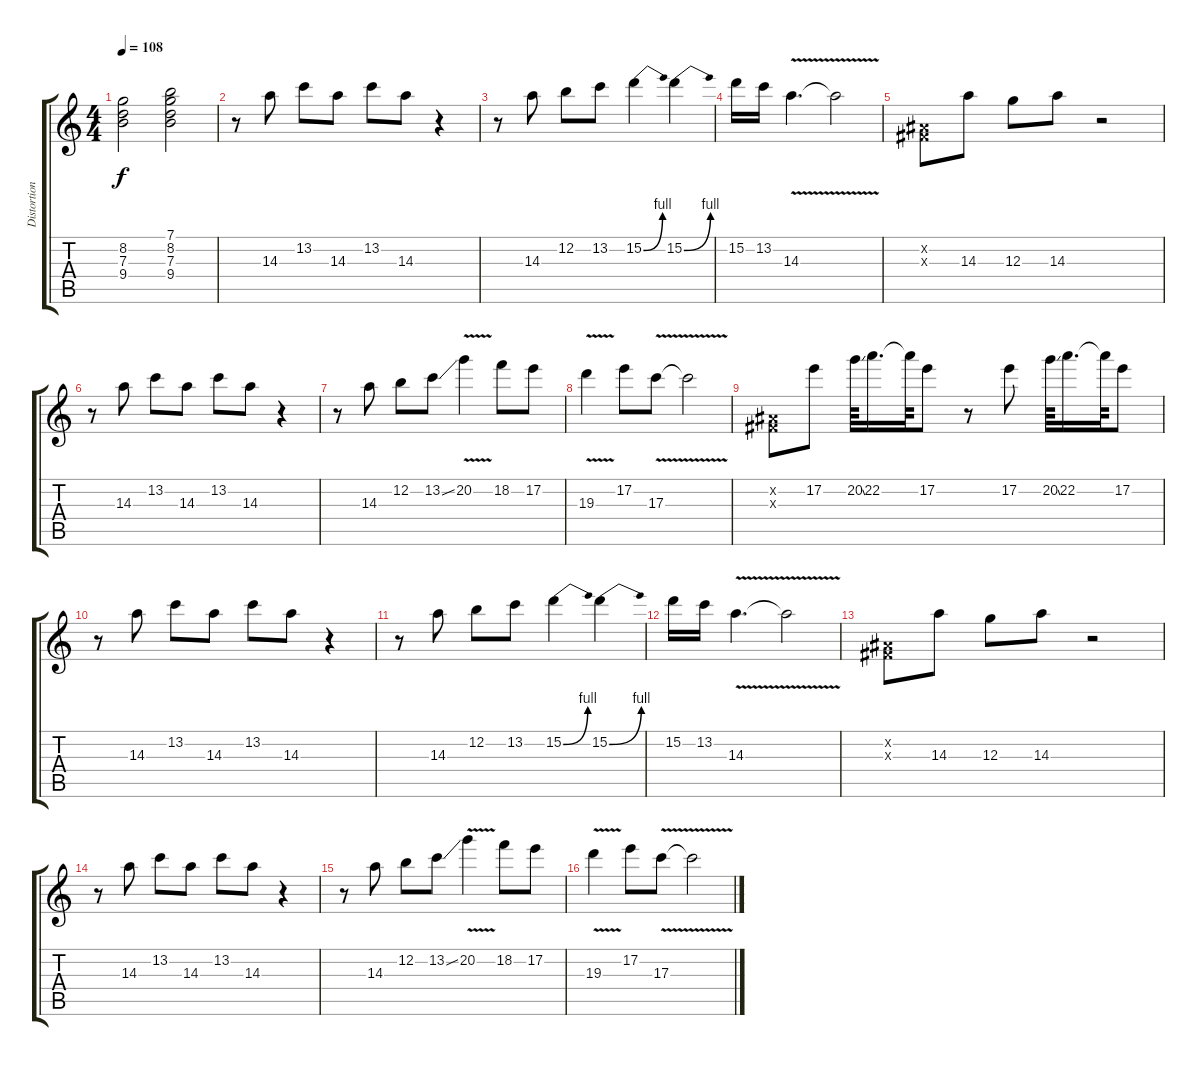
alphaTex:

\track ("Distortion Guitar" "Distortion") {instrument distortionguitar}
\staff {score tabs}
\tuning (E4 B3 G3 D3 A2 E2) {hide}
\ts (4 4)
\tempo 108
\clef g2
\ks c
(8.2 7.3 9.4).2{dy f} (7.1 8.2 7.3 9.4).2 |
r.8 14.3.8 13.2.8 14.3.8 13.2.8 14.3.8 r.4 |
r.8 14.3.8 12.2.8 13.2.8 15.2{be (bend 0 0 60 4)}.4 15.2{be (bend 0 0 60 4)}.4 |
15.2.16 13.2.16 14.3{v}.4{d} 14.3{t}.2 |
(-1.2{x} -1.3{x}).8 14.3.8 12.3.8 14.3.8 r.2 |
r.8 14.3.8 13.2.8 14.3.8 13.2.8 14.3.8 r.4 |
r.8 14.3.8 12.2.8 13.2{ss}.8 20.2{v}.4 18.2.8 17.2.8 |
19.3{v}.4 17.2.8 17.3{v}.8 17.3{t}.2 |
(-1.2{x} -1.3{x}).8 17.2.8 20.2{ss}.64 22.2.16{d} 22.2{t}.64 17.2.8 r.8 17.2.8 20.2{ss}.64 22.2.16{d} 22.2{t}.64 17.2.8 |
r.8 14.3.8 13.2.8 14.3.8 13.2.8 14.3.8 r.4 |
r.8 14.3.8 12.2.8 13.2.8 15.2{be (bend 0 0 60 4)}.4 15.2{be (bend 0 0 60 4)}.4 |
15.2.16 13.2.16 14.3{v}.4{d} 14.3{t}.2 |
(-1.2{x} -1.3{x}).8 14.3.8 12.3.8 14.3.8 r.2 |
r.8 14.3.8 13.2.8 14.3.8 13.2.8 14.3.8 r.4 |
r.8 14.3.8 12.2.8 13.2{ss}.8 20.2{v}.4 18.2.8 17.2.8 |
19.3{v}.4 17.2.8 17.3{v}.8 17.3{t}.2
